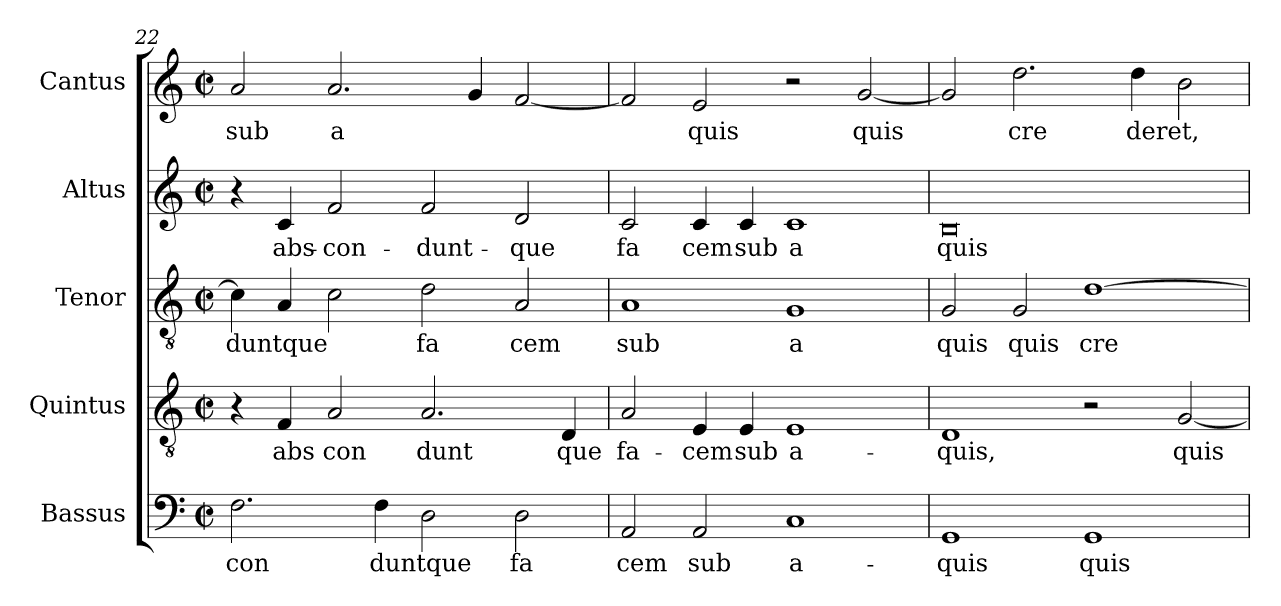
**kern	**text	**kern	**text	**kern	**text	**kern	**text	**kern	**text
*part5	*part5	*part4	*part4	*part3	*part3	*part2	*part2	*part1	*part1
*staff5	*staff5	*staff4	*staff4	*staff3	*staff3	*staff2	*staff2	*staff1	*staff1
*I"Bassus	*	*I"Quintus	*	*I"Tenor	*	*I"Altus	*	*I"Cantus	*
*clefF4	*	*clefGv2	*	*clefGv2	*	*clefG2	*	*clefG2	*
*M2/2	*	*M2/2	*	*M2/2	*	*M2/2	*	*M2/2	*
*met(c|)	*	*met(c|)	*	*met(c|)	*	*met(c|)	*	*met(c|)	*
=22	=22	=22	=22	=22	=22	=22	=22	=22	=22
!	!LO:LY:b:cj	!	!	!	!LO:LY:b	!	!	!	!LO:LY:b:cj
2.F\	con	4r	.	4c\]	duntque	4r	.	2a/	sub
!	!	!	!LO:LY:b:cj	!	!	!	!LO:LY:b:cj	!	!
.	.	4F/	abs	4A/	.	4c/	abs-	.	.
!	!	!	!LO:LY:b:cj	!	!	!	!LO:LY:b:cj	!	!LO:LY:b:cj
.	.	2A/	con	2c\	.	2f/	-con-	2.a/	a
!	!LO:LY:b:cj	!	!	!	!	!	!	!	!
4F\	duntque	.	.	.	.	.	.	.	.
!	!	!	!LO:LY:b:cj	!	!LO:LY:b:cj	!	!LO:LY:b:cj	!	!
2D\	.	2.A/	dunt	2d\	fa	2f/	-dunt-	.	.
.	.	.	.	.	.	.	.	4g/	.
!	!LO:LY:b:cj	!	!	!	!LO:LY:b:cj	!	!LO:LY:b:cj	!	!
2D\	fa	.	.	2A/	cem	2d/	-que	[>2f/	.
!	!	!	!LO:LY:b:cj	!	!	!	!	!	!
.	.	4D/	que	.	.	.	.	.	.
!!LO:LB:g=z
=23	=23	=23	=23	=23	=23	=23	=23	=23	=23
!	!LO:LY:b:cj	!	!LO:LY:b:cj	!	!LO:LY:b:cj	!	!LO:LY:b:cj	!	!
2AA/	cem	2A/	fa-	1A	sub	2c/	fa	2f/]	.
!	!LO:LY:b:cj	!	!LO:LY:b:cj	!	!	!	!LO:LY:b:cj	!	!LO:LY:b:cj
2AA/	sub	4E/	-cem	.	.	4c/	cem	2e/	quis
!	!	!	!LO:LY:b:cj	!	!	!	!LO:LY:b:cj	!	!
.	.	4E/	sub	.	.	4c/	sub	.	.
!	!LO:LY:b:cj	!	!LO:LY:b:cj	!	!LO:LY:b:cj	!	!LO:LY:b:cj	!	!
1C	a-	1E	a-	1G	a	1c	a	2r	.
!	!	!	!	!	!	!	!	!	!LO:LY:b
.	.	.	.	.	.	.	.	[<2g/	quis
=24	=24	=24	=24	=24	=24	=24	=24	=24	=24
!	!LO:LY:b:cj	!	!LO:LY:b:cj	!	!LO:LY:b:cj	!	!LO:LY:b:cj	!	!
1GG	-quis	1D	-quis,	2G/	quis	0B	quis	2g/]	.
!	!	!	!	!	!LO:LY:b:cj	!	!	!	!LO:LY:b:cj
.	.	.	.	2G/	quis	.	.	2.dd\	cre
!	!LO:LY:b:cj	!	!	!	!LO:LY:b:cj	!	!	!	!
1GG	quis	2r	.	[>1d	cre	.	.	.	.
!	!	!	!	!	!	!	!	!	!LO:LY:b
.	.	.	.	.	.	.	.	4dd\	deret,
!	!	!	!LO:LY:b	!	!	!	!	!	!
.	.	[<2G/	quis	.	.	.	.	2b\	.
=	=	=	=	=	=	=	=	=	=
*-	*-	*-	*-	*-	*-	*-	*-	*-	*-
